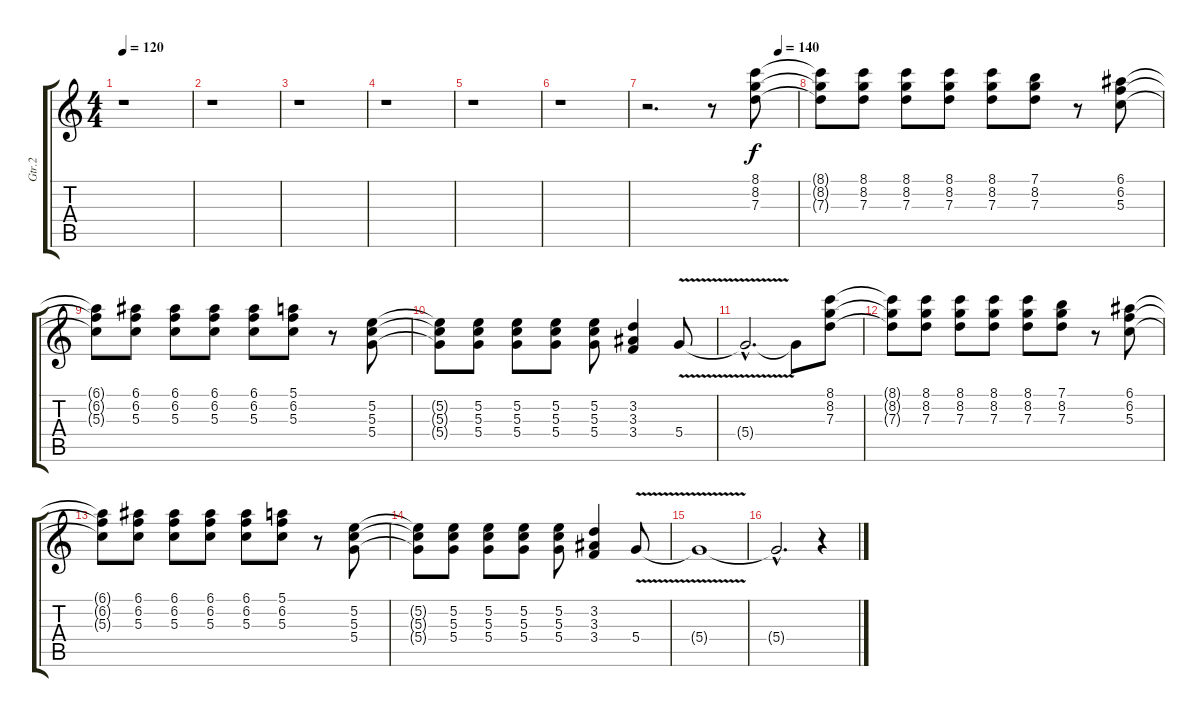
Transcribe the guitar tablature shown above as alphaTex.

\track ("Gtr.2" "Gtr.2") {instrument distortionguitar}
\staff {score tabs}
\tuning (E4 B3 G3 D3 A2 E2) {hide}
\ts (4 4)
\tempo 120
\clef g2
\ks c
r.1{dy f} |
r.1 |
r.1 |
r.1 |
r.1 |
r.1 |
\tempo (140 0.875)
r.2{d} r.8 (8.1 8.2 7.3).8 |
(8.1{t} 8.2{t} 7.3{t}).8 (8.1 8.2 7.3).8 (8.1 8.2 7.3).8 (8.1 8.2 7.3).8 (8.1 8.2 7.3).8 (7.1 8.2 7.3).8 r.8 (6.1 6.2 5.3).8 |
(6.1{t} 6.2{t} 5.3{t}).8 (6.1 6.2 5.3).8 (6.1 6.2 5.3).8 (6.1 6.2 5.3).8 (6.1 6.2 5.3).8 (5.1 6.2 5.3).8 r.8 (5.2 5.3 5.4).8 |
(5.2{t} 5.3{t} 5.4{t}).8 (5.2 5.3 5.4).8 (5.2 5.3 5.4).8 (5.2 5.3 5.4).8 (5.2 5.3 5.4).8 (3.2 3.3 3.4).4 5.4{v}.8 |
5.4{hac t}.2{d} 5.4{t}.8 (8.1 8.2 7.3).8 |
(8.1{t} 8.2{t} 7.3{t}).8 (8.1 8.2 7.3).8 (8.1 8.2 7.3).8 (8.1 8.2 7.3).8 (8.1 8.2 7.3).8 (7.1 8.2 7.3).8 r.8 (6.1 6.2 5.3).8 |
(6.1{t} 6.2{t} 5.3{t}).8 (6.1 6.2 5.3).8 (6.1 6.2 5.3).8 (6.1 6.2 5.3).8 (6.1 6.2 5.3).8 (5.1 6.2 5.3).8 r.8 (5.2 5.3 5.4).8 |
(5.2{t} 5.3{t} 5.4{t}).8 (5.2 5.3 5.4).8 (5.2 5.3 5.4).8 (5.2 5.3 5.4).8 (5.2 5.3 5.4).8 (3.2 3.3 3.4).4 5.4{v}.8 |
5.4{t}.1 |
5.4{hac t}.2{d} r.4
